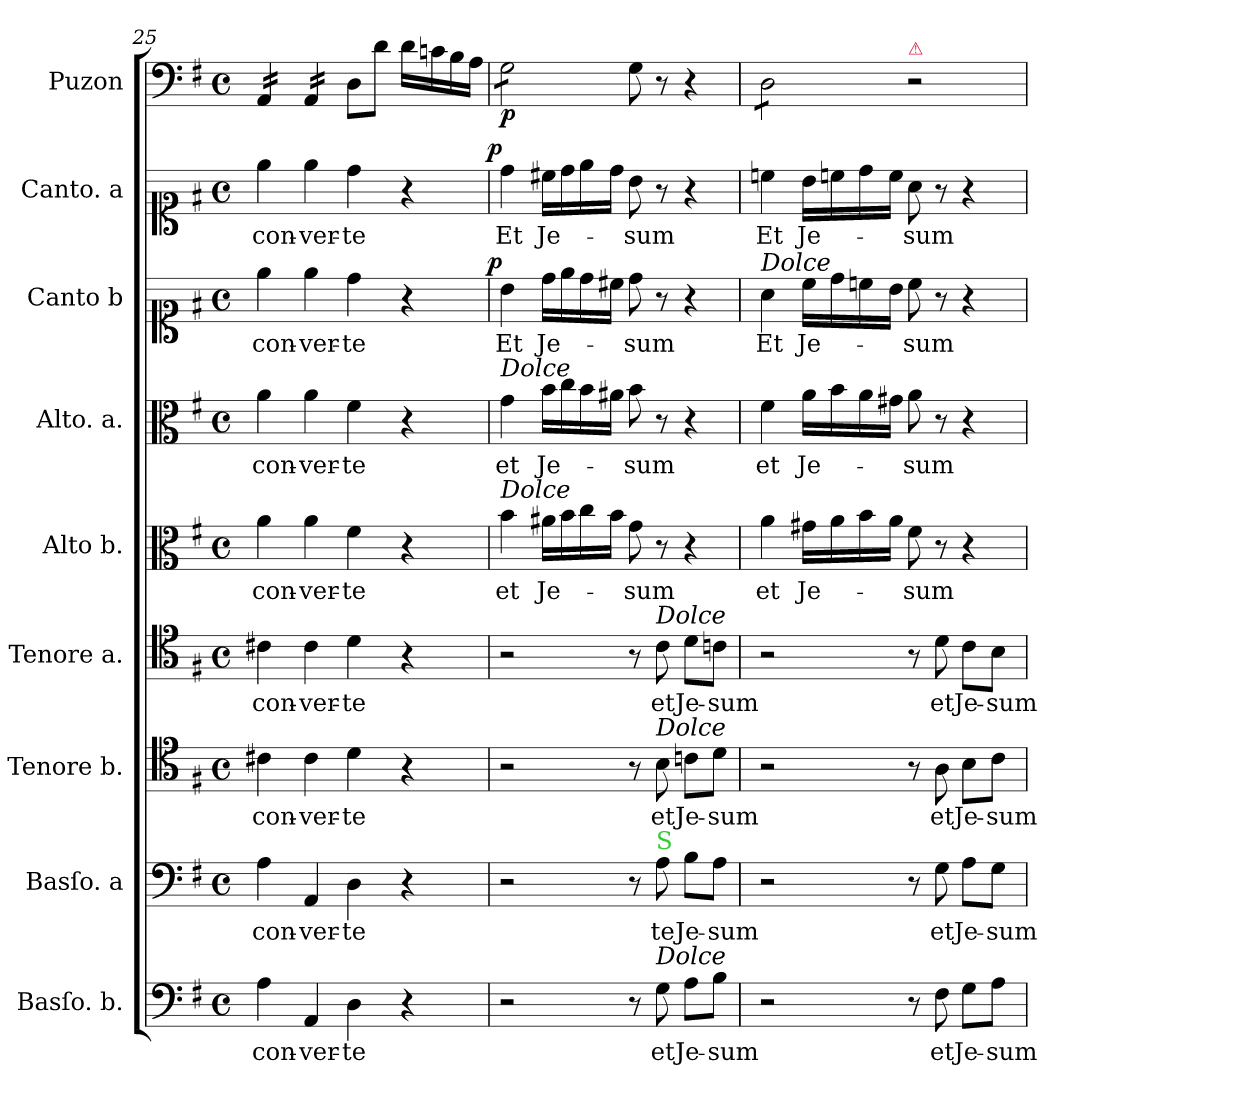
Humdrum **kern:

**kern	**text	**kern	**text	**kern	**text	**kern	**text	**kern	**text	**kern	**text	**kern	**text	**dynam	**kern	**text	**dynam	**kern	**dynam
*part9	*part9	*part8	*part8	*part7	*part7	*part6	*part6	*part5	*part5	*part4	*part4	*part3	*part3	*part3	*part2	*part2	*part2	*part1	*part1
*staff9	*staff9	*staff8	*staff8	*staff7	*staff7	*staff6	*staff6	*staff5	*staff5	*staff4	*staff4	*staff3	*staff3	*staff3	*staff2	*staff2	*staff2	*staff1	*staff1
*I"Basſo. b.	*	*I"Basſo. a	*	*I"Tenore b.	*	*I"Tenore a.	*	*I"Alto b.	*	*I"Alto. a.	*	*I"Canto b	*	*	*I"Canto. a	*	*	*I"Puzon	*
*clefF4	*	*clefF4	*	*clefC4	*	*clefC4	*	*clefC3	*	*clefC3	*	*clefC1	*	*	*clefC1	*	*	*clefF4	*
*k[f#]	*	*k[f#]	*	*k[f#]	*	*k[f#]	*	*k[f#]	*	*k[f#]	*	*k[f#]	*	*	*k[f#]	*	*	*k[f#]	*
*G:	*	*G:	*	*G:	*	*G:	*	*G:	*	*G:	*	*G:	*	*	*G:	*	*	*G:	*
*M4/4	*	*M4/4	*	*M4/4	*	*M4/4	*	*M4/4	*	*M4/4	*	*M4/4	*	*	*M4/4	*	*	*M4/4	*
*met(c)	*	*met(c)	*	*met(c)	*	*met(c)	*	*met(c)	*	*met(c)	*	*met(c)	*	*	*met(c)	*	*	*met(c)	*
=25	=25	=25	=25	=25	=25	=25	=25	=25	=25	=25	=25	=25	=25	=25	=25	=25	=25	=25	=25
*	*	*	*	*	*	*	*	*	*	*	*	*	*	*	*	*	*	*tremolo	*
4A\	con-	4A\	con-	4c#X\	con-	4c#X\	con-	4a\	con-	4a\	con-	4ee\	con-	.	4ee\	con-	.	16AA/LL	.
.	.	.	.	.	.	.	.	.	.	.	.	.	.	.	.	.	.	16AA/	.
.	.	.	.	.	.	.	.	.	.	.	.	.	.	.	.	.	.	16AA/	.
.	.	.	.	.	.	.	.	.	.	.	.	.	.	.	.	.	.	16AA/JJ	.
4AA/	-ver-	4AA/	-ver-	4c#\	-ver-	4c#\	-ver-	4a\	-ver-	4a\	-ver-	4ee\	-ver-	.	4ee\	-ver-	.	16AA/LL	.
.	.	.	.	.	.	.	.	.	.	.	.	.	.	.	.	.	.	16AA/	.
.	.	.	.	.	.	.	.	.	.	.	.	.	.	.	.	.	.	16AA/	.
.	.	.	.	.	.	.	.	.	.	.	.	.	.	.	.	.	.	16AA/JJ	.
*	*	*	*	*	*	*	*	*	*	*	*	*	*	*	*	*	*	*Xtremolo	*
4D\	-te	4D\	-te	4d\	-te	4d\	-te	4f#\	-te	4f#\	-te	4dd\	-te	.	4dd\	-te	.	8D\L	.
.	.	.	.	.	.	.	.	.	.	.	.	.	.	.	.	.	.	8d\J	.
4r	.	4r	.	4r	.	4r	.	4r	.	4r	.	4r	.	.	4r	.	.	16d\LL	.
.	.	.	.	.	.	.	.	.	.	.	.	.	.	.	.	.	.	16cn\	.
.	.	.	.	.	.	.	.	.	.	.	.	.	.	.	.	.	.	16B\	.
.	.	.	.	.	.	.	.	.	.	.	.	.	.	.	.	.	.	16A\JJ	.
=26	=26	=26	=26	=26	=26	=26	=26	=26	=26	=26	=26	=26	=26	=26	=26	=26	=26	=26	=26
!	!	!	!	!	!	!	!	!	!	!	!	!	!	!	!	!	!	!LO:TX:a:color=crimson:t=⚠	!
!	!	!	!	!	!	!	!	!	!	!LO:TX:a:i:t=Dolce	!	!	!	!	!	!	!	!	!
!	!	!	!	!	!	!	!	!LO:TX:a:i:t=Dolce	!	!	!	!	!	!	!	!	!	!	!
!	!	!	!	!	!	!	!	!	!	!	!	!	!	!LO:DY:a:rj	!	!	!LO:DY:a:rj	!	!
*	*	*	*	*	*	*	*	*	*	*	*	*	*	*	*	*	*	*tremolo	*
2r	.	2r	.	2r	.	2r	.	4b\	et	4g\	et	4b\	Et	p	4dd\	Et	p	8G\L	p
.	.	.	.	.	.	.	.	.	.	.	.	.	.	.	.	.	.	8G\	.
.	.	.	.	.	.	.	.	16a#X\LL	Je-	16b\LL	Je-	16dd\LL	Je-	.	16cc#X\LL	Je-	.	8G\	.
.	.	.	.	.	.	.	.	16b\	.	16cc\	.	16ee\	.	.	16dd\	.	.	.	.
.	.	.	.	.	.	.	.	16cc\	.	16b\	.	16dd\	.	.	16ee\	.	.	8G\J	.
*	*	*	*	*	*	*	*	*	*	*	*	*	*	*	*	*	*	*Xtremolo	*
.	.	.	.	.	.	.	.	16b\JJ	.	16a#X\JJ	.	16cc#X\JJ	.	.	16dd\JJ	.	.	.	.
8r	.	8r	.	8r	.	8r	.	8g\	-sum	8b\	-sum	8dd\	-sum	.	8b\	-sum	.	8G\	.
!	!	!	!	!	!	!LO:TX:a:i:t=Dolce	!	!	!	!	!	!	!	!	!	!	!	!	!
!	!	!	!	!LO:TX:a:i:t=Dolce	!	!	!	!	!	!	!	!	!	!	!	!	!	!	!
!	!	!LO:TX:a:color=limegreen:t=S	!	!	!	!	!	!	!	!	!	!	!	!	!	!	!	!	!
!LO:TX:a:i:t=Dolce	!	!	!	!	!	!	!	!	!	!	!	!	!	!	!	!	!	!	!
8G\	et	8A\	te	8B\	et	8c\	et	8r	.	8r	.	8r	.	.	8r	.	.	8r	.
8A\L	Je-	8B\L	Je-	8cn\L	Je-	8d\L	Je-	4r	.	4r	.	4r	.	.	4r	.	.	4r	.
8B\J	-sum	8A\J	-sum	8d\J	-sum	8cn\J	-sum	.	.	.	.	.	.	.	.	.	.	.	.
=27	=27	=27	=27	=27	=27	=27	=27	=27	=27	=27	=27	=27	=27	=27	=27	=27	=27	=27	=27
!	!	!	!	!	!	!	!	!	!	!	!	!LO:TX:a:i:t=Dolce	!	!	!	!	!	!	!
*	*	*	*	*	*	*	*	*	*	*	*	*	*	*	*	*	*	*tremolo	*
2r	.	2r	.	2r	.	2r	.	4a\	et	4f#\	et	4a\	Et	.	4ccn\	Et	.	8D\L	.
.	.	.	.	.	.	.	.	.	.	.	.	.	.	.	.	.	.	8D\	.
.	.	.	.	.	.	.	.	16g#X\LL	Je-	16a\LL	Je-	16cc\LL	Je-	.	16b\LL	Je-	.	8D\	.
.	.	.	.	.	.	.	.	16a\	.	16b\	.	16dd\	.	.	16ccn\	.	.	.	.
.	.	.	.	.	.	.	.	16b\	.	16a\	.	16ccn\	.	.	16dd\	.	.	8D\J	.
*	*	*	*	*	*	*	*	*	*	*	*	*	*	*	*	*	*	*Xtremolo	*
.	.	.	.	.	.	.	.	16a\JJ	.	16g#X\JJ	.	16b\JJ	.	.	16cc\JJ	.	.	.	.
!	!	!	!	!	!	!	!	!	!	!	!	!	!	!	!	!	!	!LO:TX:a:color=crimson:t=⚠	!
8r	.	8r	.	8r	.	8r	.	8f#\	-sum	8a\	-sum	8cc\	-sum	.	8a\	-sum	.	2r	.
8F#\	et	8G\	et	8A\	et	8d\	et	8r	.	8r	.	8r	.	.	8r	.	.	.	.
8G\L	Je-	8A\L	Je-	8B\L	Je-	8c\L	Je-	4r	.	4r	.	4r	.	.	4r	.	.	.	.
8A\J	-sum	8G\J	-sum	8c\J	-sum	8B\J	-sum	.	.	.	.	.	.	.	.	.	.	.	.
=	=	=	=	=	=	=	=	=	=	=	=	=	=	=	=	=	=	=	=
*-	*-	*-	*-	*-	*-	*-	*-	*-	*-	*-	*-	*-	*-	*-	*-	*-	*-	*-	*-
